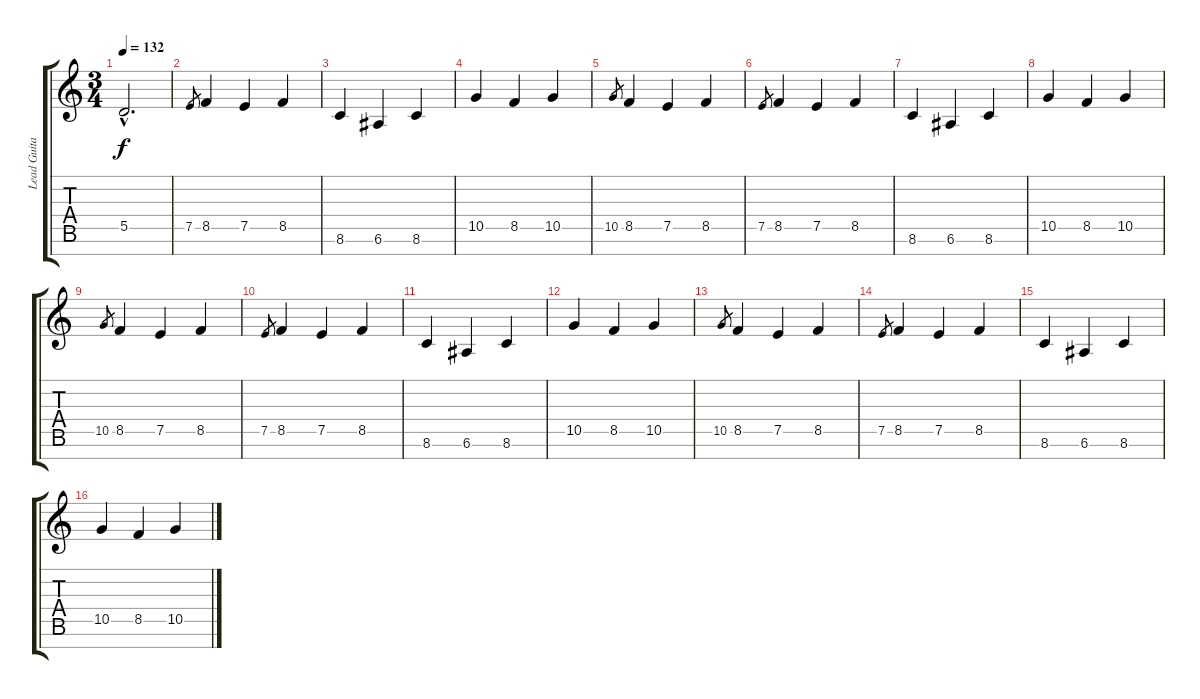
\track ("Lead Guitar II" "Lead Guita") {instrument distortionguitar}
\staff {score tabs}
\tuning (E4 B3 G3 D3 A2 E2 B1) {hide}
\ts (3 4)
\tempo 132
\clef g2
\ks c
5.5{hac t}.2{d dy f} |
7.5.8{gr} 8.5.4{volume 16} 7.5.4 8.5.4 |
8.6.4 6.6.4 8.6.4 |
10.5.4 8.5.4 10.5.4 |
10.5.8{gr} 8.5.4 7.5.4 8.5.4 |
7.5.8{gr} 8.5.4 7.5.4 8.5.4 |
8.6.4 6.6.4 8.6.4 |
10.5.4 8.5.4 10.5.4 |
10.5.8{gr} 8.5.4 7.5.4 8.5.4 |
7.5.8{gr} 8.5.4 7.5.4 8.5.4 |
8.6.4 6.6.4 8.6.4 |
10.5.4 8.5.4 10.5.4 |
10.5.8{gr} 8.5.4 7.5.4 8.5.4 |
7.5.8{gr} 8.5.4 7.5.4 8.5.4 |
8.6.4 6.6.4 8.6.4 |
10.5.4 8.5.4 10.5.4
